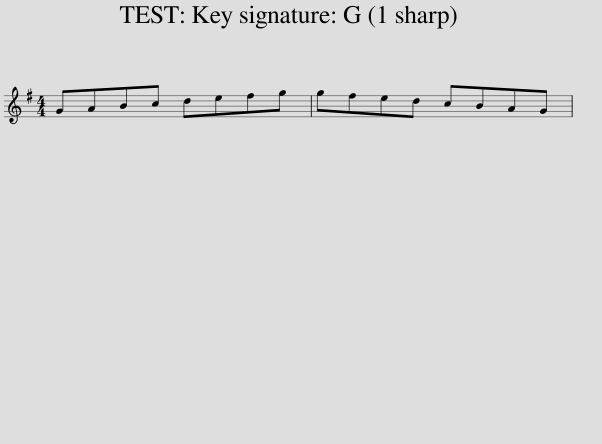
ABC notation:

X:1
L:1/8
M:4/4
I:linebreak $
K:G
V:1 treble
V:1
 GABc defg | gfed cBAG | %2
